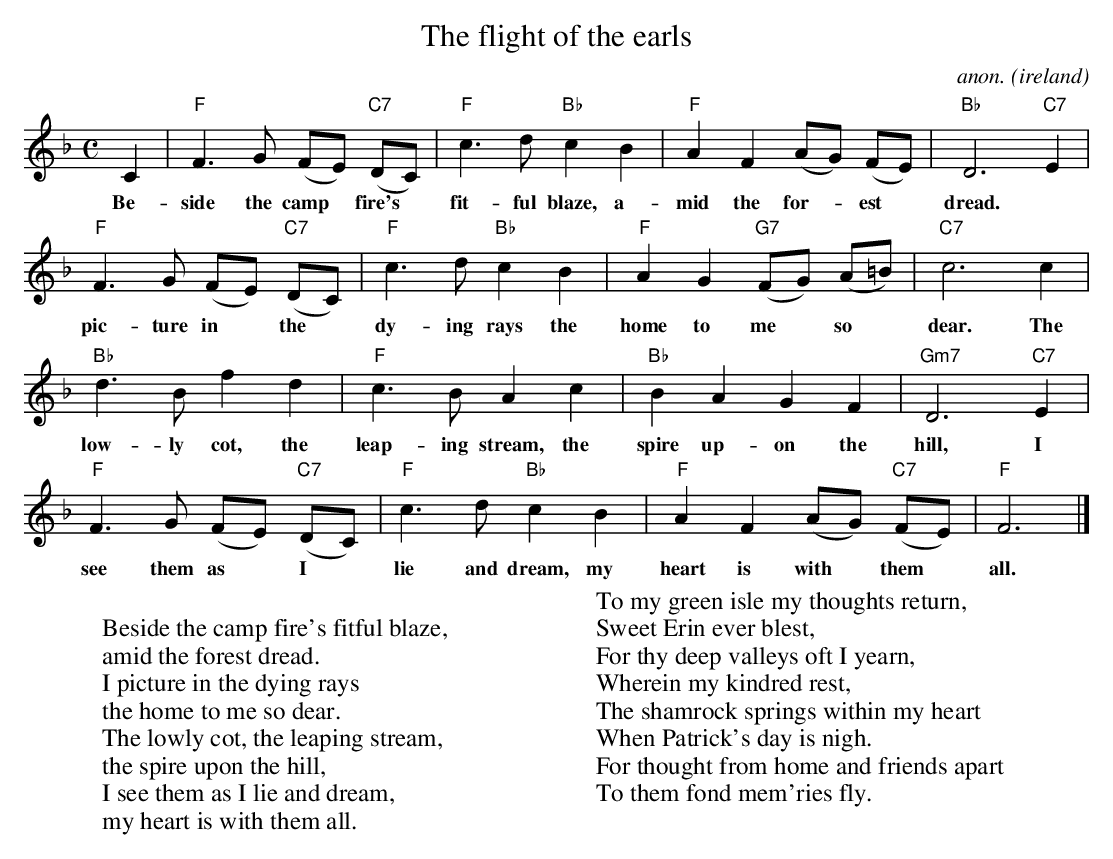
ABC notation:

X:1
T:The flight of the earls
O:ireland
C:anon.
M:C
L:1/8
K:F
C2|"F"F3G (FE) "C7"(DC)|"F"c3d"Bb"c2B2|"F"A2F2(AG) (FE)|"Bb"D6"C7"E2|
w:Be-side the camp* fire's* fit- ful blaze, a- mid the for-* est* dread.
I
"F"F3G (FE) "C7"(DC)|"F"c3d"Bb"c2B2|"F"A2G2 "G7"(FG) (A=B)|"C7"c6c2|
w:pic- ture in* the* dy- ing rays the home to me* so* dear. The
"Bb"d3Bf2d2|"F"c3BA2c2|"Bb"B2A2G2F2|"Gm7"D6"C7"E2|
w:low- ly cot, the leap- ing stream, the spire up- on the hill, I
"F"F3G (FE) "C7"(DC)|"F"c3d"Bb"c2B2|"F"A2F2(AG) "C7"(FE)|"F"F6|]
w:see them as* I* lie and dream, my heart is with* them* all.
W:
W:Beside the camp fire's fitful blaze,
W:amid the forest dread.
W:I picture in the dying rays
W:the home to me so dear.
W:The lowly cot, the leaping stream,
W:the spire upon the hill,
W:I see them as I lie and dream,
W:my heart is with them all.
W:
W:To my green isle my thoughts return,
W:Sweet Erin ever blest,
W:For thy deep valleys oft I yearn,
W:Wherein my kindred rest,
W:The shamrock springs within my heart
W:When Patrick's day is nigh.
W:For thought from home and friends apart
W:To them fond mem'ries fly.
